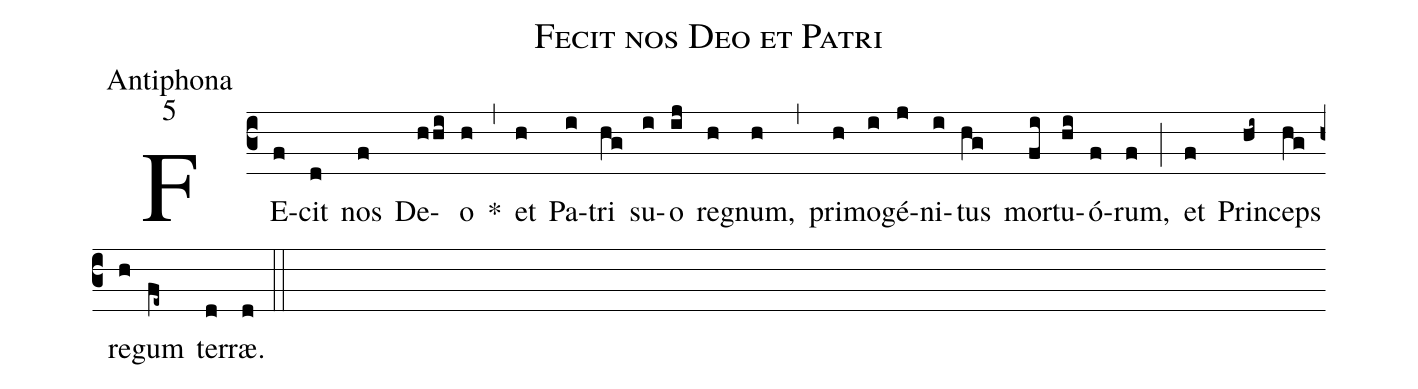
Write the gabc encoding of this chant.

name:Fecit nos Deo et Patri;
office-part:Antiphona;
mode:5;
%%
(c3) FE(f)cit(d) nos(f) De(hhi)o(h) *(,) et(h) Pa(i)tri(hg) su(i)o(ij) re(h)gnum,(h) (,) pri(h)mo(i)gé(j)ni(i)tus(hg) mor(fi)tu(hi)ó(f)rum,(f) (;) et(f) Prin(hi~)ceps(hg) re(h)gum(fe~) ter(d)ræ.(d) (::)
